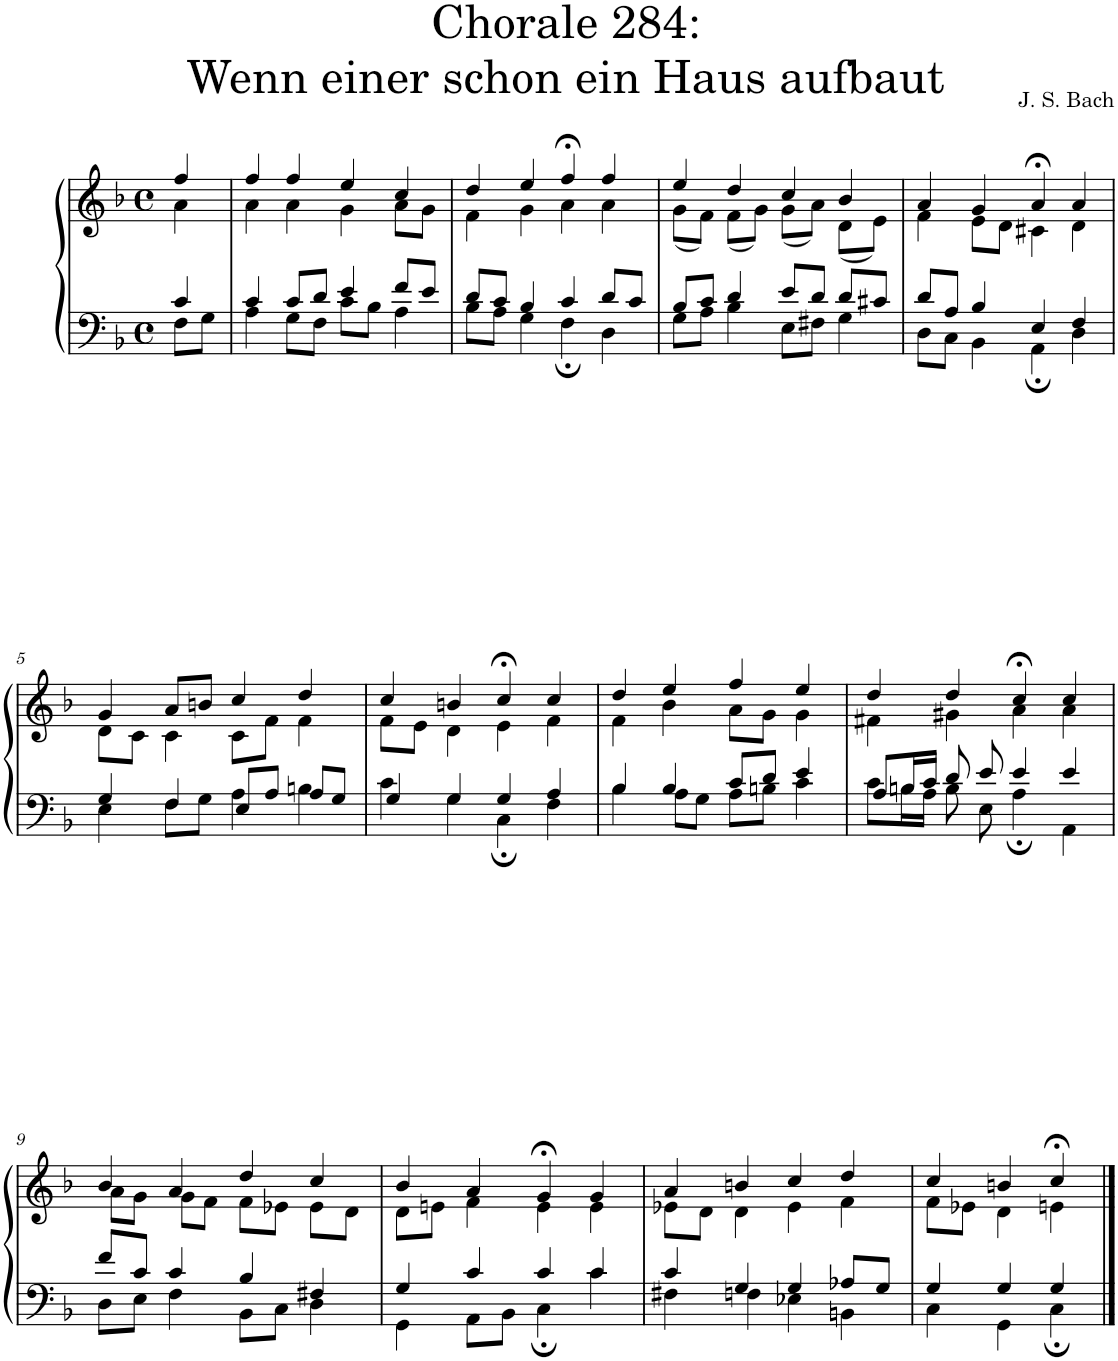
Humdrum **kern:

**kern	**kern
*part1	*part1
*staff2	*staff1
*I"S,A	*
*clefF4	*clefG2
*k[b-]	*k[b-]
*M4/4	*M4/4
*met(c)	*met(c)
=	=
*^	*^
4c/	8F\L	4ff/	4a\
.	8G\J	.	.
=1	=1	=1	=1
4c/	4A\	4ff/	4a\
8c/L	8G\L	4ff/	4a\
8d/J	8F\J	.	.
4e/	8c\L	4ee/	4g\
.	8B-\J	.	.
8f/L	4A\	4cc/	8a\L
8e/J	.	.	8g\J
=2	=2	=2	=2
8d/L	8B-\L	4dd/	4f\
8c/J	8A\J	.	.
4B-/	4G\	4ee/	4g\
4c/	4F;\	4ff;</	4a\
8d/L	4D\	4ff/	4a\
8c/J	.	.	.
=3	=3	=3	=3
8B-/L	8G\L	4ee/	(<8g\L
8c/J	8A\J	.	8f\J)
4d/	4B-\	4dd/	(<8f\L
.	.	.	8g\J)
8e/L	8E\L	4cc/	(<8g\L
8d/J	8F#X\J	.	8a\J)
8d/L	4G\	4b-/	(<8d\L
8c#X/J	.	.	8e\J)
=4	=4	=4	=4
8d/L	8D\L	4a/	4f\
8A/J	8C\J	.	.
4B-/	4BB-\	4g/	8e\L
.	.	.	8d\J
4E/	4AA;\	4a;</	4c#X\
4F/	4D\	4a/	4d\
!!LO:LB:g=z	!!
=5	=5	=5	=5
4G/	4E\	4g/	8d\L
.	.	.	8c\J
4F/	8F\L	8a/L	4c\
.	8G\J	8bn/J	.
8E/L	4A\	4cc/	8c\L
8A/J	.	.	8f\J
8A/L	4Bn\	4dd/	4f\
8G/J	.	.	.
=6	=6	=6	=6
4G/	4c\	4cc/	8f\L
.	.	.	8e\J
4G/	4G\	4bn/	4d\
4G/	4C;\	4cc;</	4e\
4A/	4F\	4cc/	4f\
=7	=7	=7	=7
4B-/	4B-\	4dd/	4f\
4B-/	8A\L	4ee/	4b-\
.	8G\J	.	.
8c/L	8A\L	4ff/	8a\L
8d/J	8Bn\J	.	8g\J
4e/	4c\	4ee/	4g\
=8	=8	=8	=8
8A/L	8c\L	4dd/	4f#X\
16Bn/L	16B\L	.	.
16c/JJ	16A\JJ	.	.
8d/	8B\	4dd/	4g#X\
8e/	8E\	.	.
4e/	4A;\	4cc;</	4a\
4e/	4AA\	4cc/	4a\
!!LO:LB:g=z	!!
=9	=9	=9	=9
8f/L	8D\L	4b-/	8a\L
8c/J	8E\J	.	8g\J
4c/	4F\	4a/	8g\L
.	.	.	8f\J
4B-/	8BB-\L	4dd/	8f\L
.	8C\J	.	8e-X\J
4F#X/	4D\	4cc/	8e-\L
.	.	.	8d\J
=10	=10	=10	=10
4G/	4GG\	4b-/	8d\L
.	.	.	8en\J
4c/	8AA\L	4a/	4f\
.	8BB-\J	.	.
4c/	4C;\	4g;</	4e\
4c/	4c\	4g/	4e\
=11	=11	=11	=11
4c/	4F#X\	4a/	8e-X\L
.	.	.	8d\J
4G/	4Fn\	4bn/	4d\
4G/	4E-X\	4cc/	4e-\
8A-X/L	4BBn\	4dd/	4f\
8G/J	.	.	.
=12	=12	=12	=12
4G/	4C\	4cc/	8f\L
.	.	.	8e-X\J
4G/	4GG\	4bn/	4d\
4G/	4C;\	4cc;</	4en\
*v	*v	*	*
*	*v	*v
==	==
*-	*-
